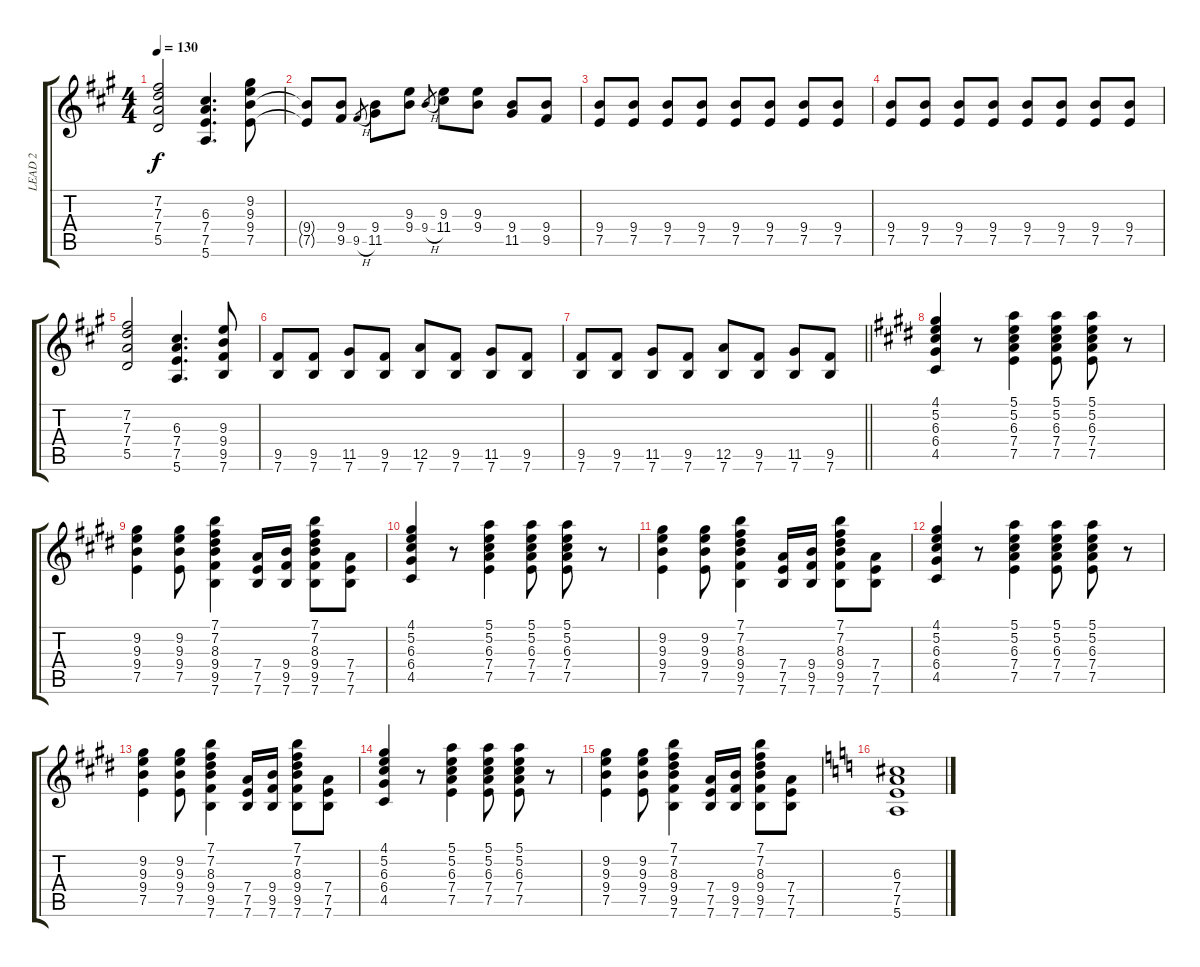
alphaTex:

\track ("LEAD 2" "LEAD 2") {instrument distortionguitar}
\staff {score tabs}
\tuning (E4 B3 G3 D3 A2 E2) {hide}
\ts (4 4)
\tempo 130
\clef g2
\ks a
(7.2 7.3 7.4 5.5).2{dy f} (6.3 7.4 7.5 5.6).4{d} (9.2 9.3 9.4 7.5).8 |
(9.4{t} 7.5{t}).8 (9.4 9.5).8 9.5{h}.8{gr} (9.4 11.5).8 (9.3 9.4).8 9.4{h}.8{gr} (9.3 11.4).8 (9.3 9.4).8 (9.4 11.5).8 (9.4 9.5).8 |
(9.4 7.5).8 (9.4 7.5).8 (9.4 7.5).8 (9.4 7.5).8 (9.4 7.5).8 (9.4 7.5).8 (9.4 7.5).8 (9.4 7.5).8 |
(9.4 7.5).8 (9.4 7.5).8 (9.4 7.5).8 (9.4 7.5).8 (9.4 7.5).8 (9.4 7.5).8 (9.4 7.5).8 (9.4 7.5).8 |
(7.2 7.3 7.4 5.5).2 (6.3 7.4 7.5 5.6).4{d} (9.3 9.4 9.5 7.6).8 |
(9.5 7.6).8 (9.5 7.6).8 (11.5 7.6).8 (9.5 7.6).8 (12.5 7.6).8 (9.5 7.6).8 (11.5 7.6).8 (9.5 7.6).8 |
\barLineRight lightlight
(9.5 7.6).8 (9.5 7.6).8 (11.5 7.6).8 (9.5 7.6).8 (12.5 7.6).8 (9.5 7.6).8 (11.5 7.6).8 (9.5 7.6).8 |
\ks e
(4.1 5.2 6.3 6.4 4.5).4 r.8 (5.1 5.2 6.3 7.4 7.5).4 (5.1 5.2 6.3 7.4 7.5).8 (5.1 5.2 6.3 7.4 7.5).8 r.8 |
\ks c#minor
(9.2 9.3 9.4 7.5).4 (9.2 9.3 9.4 7.5).8 (7.1 7.2 8.3 9.4 9.5 7.6).4 (7.4 7.5 7.6).16 (9.4 9.5 7.6).16 (7.1 7.2 8.3 9.4 9.5 7.6).8 (7.4 7.5 7.6).8 |
\ks e
(4.1 5.2 6.3 6.4 4.5).4 r.8 (5.1 5.2 6.3 7.4 7.5).4 (5.1 5.2 6.3 7.4 7.5).8 (5.1 5.2 6.3 7.4 7.5).8 r.8 |
\ks c#minor
(9.2 9.3 9.4 7.5).4 (9.2 9.3 9.4 7.5).8 (7.1 7.2 8.3 9.4 9.5 7.6).4 (7.4 7.5 7.6).16 (9.4 9.5 7.6).16 (7.1 7.2 8.3 9.4 9.5 7.6).8 (7.4 7.5 7.6).8 |
(4.1 5.2 6.3 6.4 4.5).4 r.8 (5.1 5.2 6.3 7.4 7.5).4 (5.1 5.2 6.3 7.4 7.5).8 (5.1 5.2 6.3 7.4 7.5).8 r.8 |
(9.2 9.3 9.4 7.5).4 (9.2 9.3 9.4 7.5).8 (7.1 7.2 8.3 9.4 9.5 7.6).4 (7.4 7.5 7.6).16 (9.4 9.5 7.6).16 (7.1 7.2 8.3 9.4 9.5 7.6).8 (7.4 7.5 7.6).8 |
\ks e
(4.1 5.2 6.3 6.4 4.5).4 r.8 (5.1 5.2 6.3 7.4 7.5).4 (5.1 5.2 6.3 7.4 7.5).8 (5.1 5.2 6.3 7.4 7.5).8 r.8 |
\ks c#minor
(9.2 9.3 9.4 7.5).4 (9.2 9.3 9.4 7.5).8 (7.1 7.2 8.3 9.4 9.5 7.6).4 (7.4 7.5 7.6).16 (9.4 9.5 7.6).16 (7.1 7.2 8.3 9.4 9.5 7.6).8 (7.4 7.5 7.6).8 |
\ks c
(6.3 7.4 7.5 5.6).1
